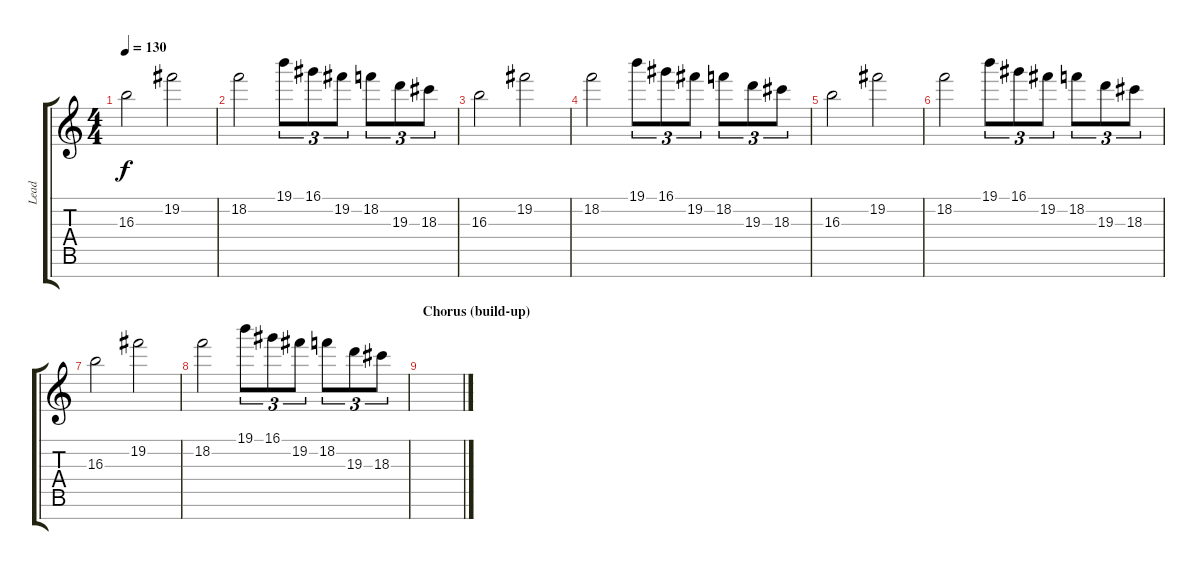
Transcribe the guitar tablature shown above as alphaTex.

\track ("Lead" "Lead") {instrument distortionguitar}
\staff {score tabs}
\tuning (E4 B3 G3 D3 A2 E2 B1) {hide}
\ts (4 4)
\tempo 130
\clef g2
\ks c
16.3.2{dy f} 19.2.2 |
18.2.2 19.1.8{tu (3 2)} 16.1.8{tu (3 2)} 19.2.8{tu (3 2)} 18.2.8{tu (3 2)} 19.3.8{tu (3 2)} 18.3.8{tu (3 2)} |
16.3.2 19.2.2 |
18.2.2 19.1.8{tu (3 2)} 16.1.8{tu (3 2)} 19.2.8{tu (3 2)} 18.2.8{tu (3 2)} 19.3.8{tu (3 2)} 18.3.8{tu (3 2)} |
16.3.2 19.2.2 |
18.2.2 19.1.8{tu (3 2)} 16.1.8{tu (3 2)} 19.2.8{tu (3 2)} 18.2.8{tu (3 2)} 19.3.8{tu (3 2)} 18.3.8{tu (3 2)} |
16.3.2 19.2.2 |
18.2.2 19.1.8{tu (3 2)} 16.1.8{tu (3 2)} 19.2.8{tu (3 2)} 18.2.8{tu (3 2)} 19.3.8{tu (3 2)} 18.3.8{tu (3 2)} |
\section ("" "Chorus (build-up)")
